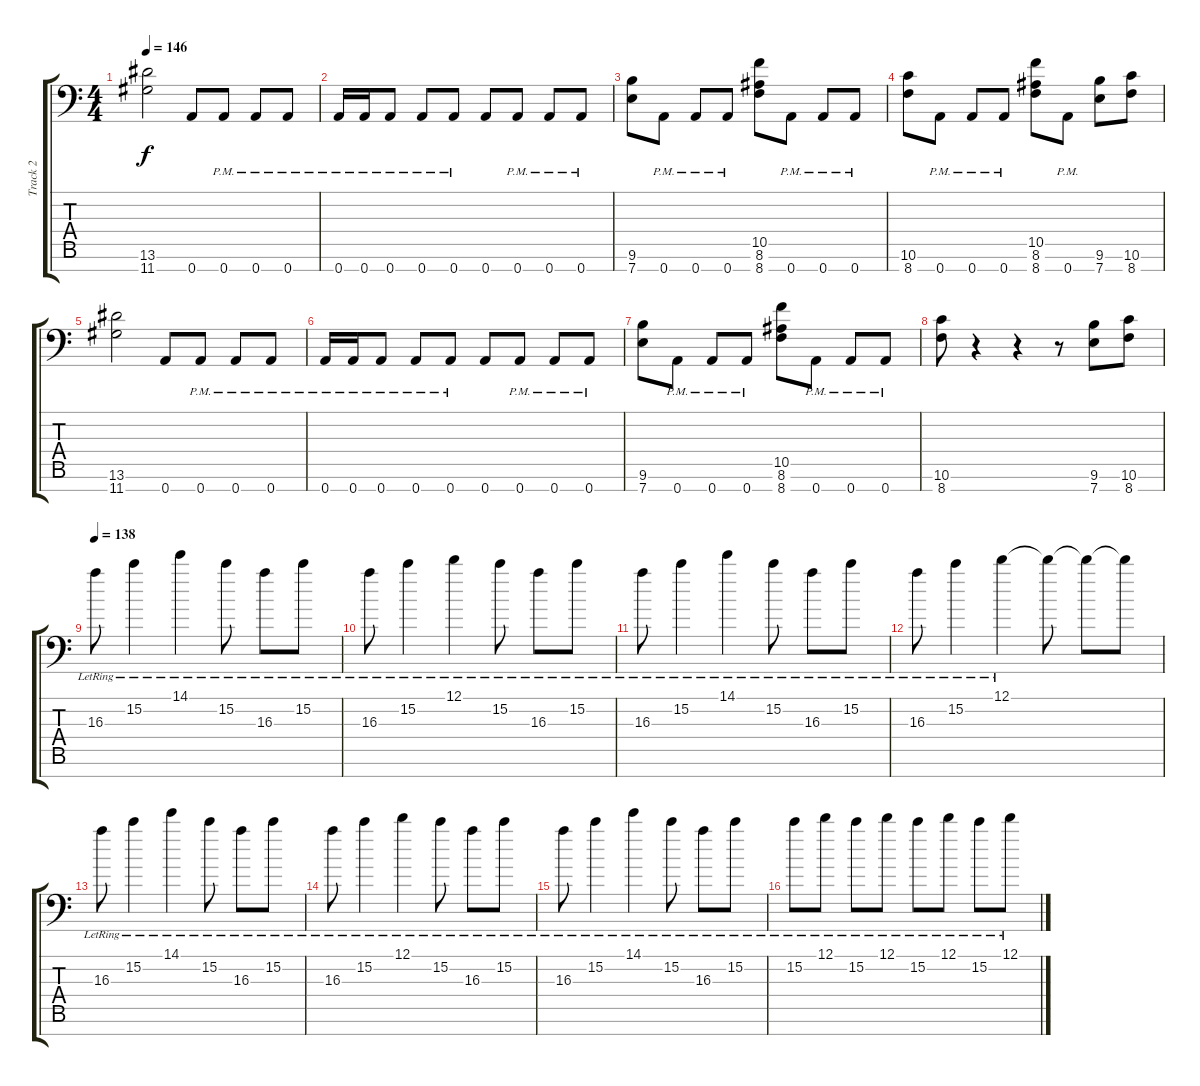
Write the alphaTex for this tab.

\track ("Track 2" "Track 2") {instrument overdrivenguitar}
\staff {score tabs}
\tuning (D4 A3 F3 C3 G2 D2 A1) {hide}
\ts (4 4)
\tempo 146
\clef f4
\ks c
(13.6 11.7).2{dy f} 0.7.8 0.7{pm}.8 0.7{pm}.8 0.7{pm}.8 |
0.7{pm}.16 0.7{pm}.16 0.7{pm}.8 0.7{pm}.8 0.7{pm}.8 0.7.8 0.7{pm}.8 0.7{pm}.8 0.7{pm}.8 |
(9.6 7.7).8 0.7{pm}.8 0.7{pm}.8 0.7{pm}.8 (10.5 8.6 8.7).8 0.7{pm}.8 0.7{pm}.8 0.7{pm}.8 |
(10.6 8.7).8 0.7{pm}.8 0.7{pm}.8 0.7{pm}.8 (10.5 8.6 8.7).8 0.7{pm}.8 (9.6 7.7).8 (10.6 8.7).8 |
(13.6 11.7).2 0.7.8 0.7{pm}.8 0.7{pm}.8 0.7{pm}.8 |
0.7{pm}.16 0.7{pm}.16 0.7{pm}.8 0.7{pm}.8 0.7{pm}.8 0.7.8 0.7{pm}.8 0.7{pm}.8 0.7{pm}.8 |
(9.6 7.7).8 0.7{pm}.8 0.7{pm}.8 0.7{pm}.8 (10.5 8.6 8.7).8 0.7{pm}.8 0.7{pm}.8 0.7{pm}.8 |
(10.6 8.7).8 r.4 r.4 r.8 (9.6 7.7).8 (10.6 8.7).8 |
\tempo 138
16.3{lr}.8 15.2{lr}.4 14.1{lr}.4 15.2{lr}.8 16.3{lr}.8 15.2{lr}.8 |
16.3{lr}.8 15.2{lr}.4 12.1{lr}.4 15.2{lr}.8 16.3{lr}.8 15.2{lr}.8 |
16.3{lr}.8 15.2{lr}.4 14.1{lr}.4 15.2{lr}.8 16.3{lr}.8 15.2{lr}.8 |
16.3{lr}.8 15.2{lr}.4 12.1{lr}.4 12.1{t}.8 12.1{t}.8 12.1{t}.8 |
16.3{lr}.8 15.2{lr}.4 14.1{lr}.4 15.2{lr}.8 16.3{lr}.8 15.2{lr}.8 |
16.3{lr}.8 15.2{lr}.4 12.1{lr}.4 15.2{lr}.8 16.3{lr}.8 15.2{lr}.8 |
16.3{lr}.8 15.2{lr}.4 14.1{lr}.4 15.2{lr}.8 16.3{lr}.8 15.2{lr}.8 |
15.2{lr}.8 12.1{lr}.8 15.2{lr}.8 12.1{lr}.8 15.2{lr}.8 12.1{lr}.8 15.2{lr}.8 12.1{lr}.8
